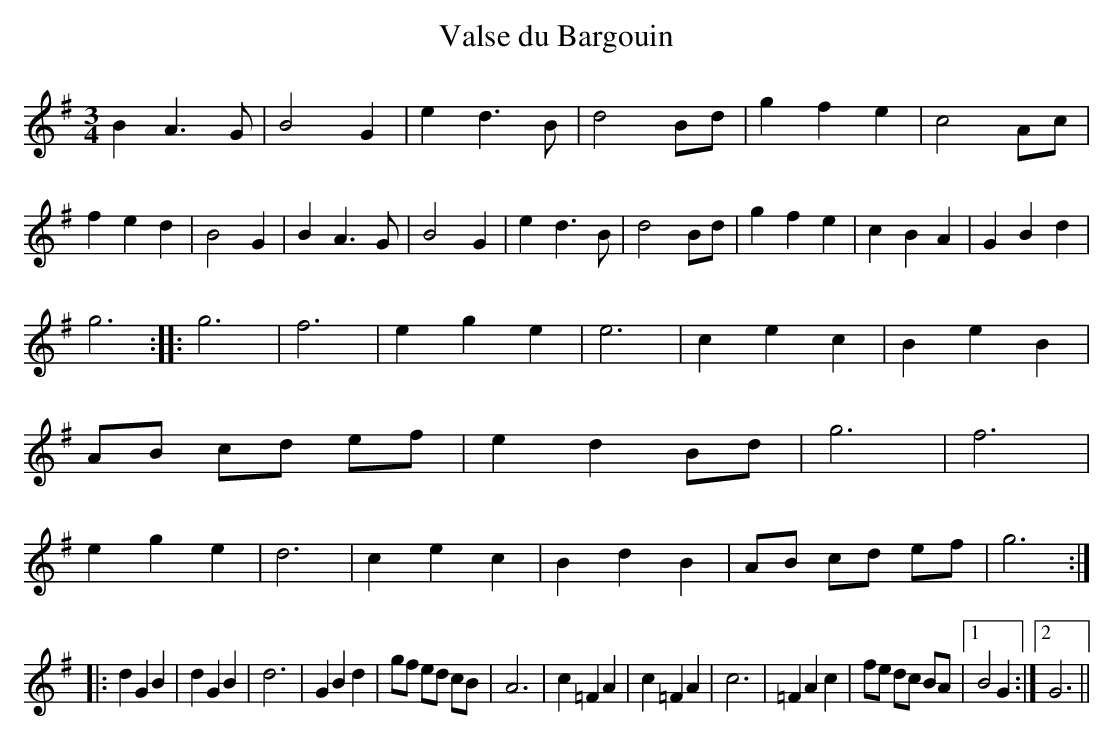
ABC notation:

X:1
T:Valse du Bargouin
M:3/4
L:1/4
K:G
BA>G|B2G|ed>B|d2B/d/|gfe|c2A/c/|fed|B2G|\
BA>G|B2G|ed>B|d2B/d/|gfe|cBA|GBd|
g3:|\
|:g3|f3|ege|e3|cec|BeB|A/B/ c/d/ e/f/|edB/d/|\
g3|f3|ege|d3|cec|BdB|A/B/ c/d/ e/f/|g3:|
|:dGB|dGB|d3|GBd|g/f/ e/d/ c/B/|A3|\
c=FA|c=FA|c3|=FAc|f/e/ d/c/ B/A/|1 B2G:|2 G3||
